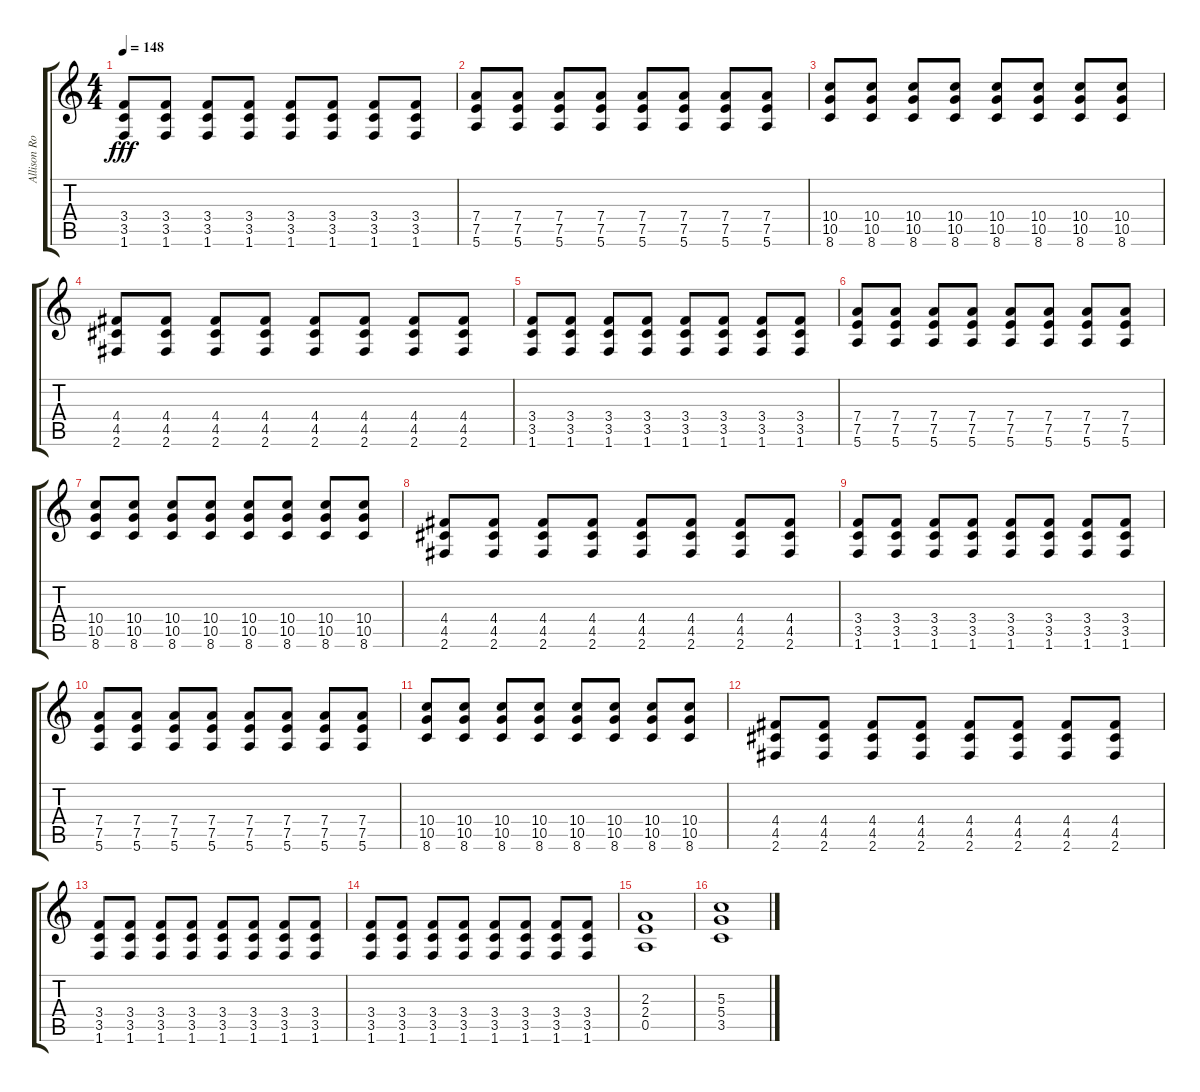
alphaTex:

\track ("Allison Robertson (rythm)" "Allison Ro") {instrument overdrivenguitar}
\staff {score tabs}
\tuning (E4 B3 G3 D3 A2 E2) {hide}
\ts (4 4)
\tempo 148
\clef g2
\ks c
(3.4 3.5 1.6).8{dy fff} (3.4 3.5 1.6).8 (3.4 3.5 1.6).8 (3.4 3.5 1.6).8 (3.4 3.5 1.6).8 (3.4 3.5 1.6).8 (3.4 3.5 1.6).8 (3.4 3.5 1.6).8 |
(7.4 7.5 5.6).8 (7.4 7.5 5.6).8 (7.4 7.5 5.6).8 (7.4 7.5 5.6).8 (7.4 7.5 5.6).8 (7.4 7.5 5.6).8 (7.4 7.5 5.6).8 (7.4 7.5 5.6).8 |
(10.4 10.5 8.6).8 (10.4 10.5 8.6).8 (10.4 10.5 8.6).8 (10.4 10.5 8.6).8 (10.4 10.5 8.6).8 (10.4 10.5 8.6).8 (10.4 10.5 8.6).8 (10.4 10.5 8.6).8 |
(4.4 4.5 2.6).8 (4.4 4.5 2.6).8 (4.4 4.5 2.6).8 (4.4 4.5 2.6).8 (4.4 4.5 2.6).8 (4.4 4.5 2.6).8 (4.4 4.5 2.6).8 (4.4 4.5 2.6).8 |
(3.4 3.5 1.6).8 (3.4 3.5 1.6).8 (3.4 3.5 1.6).8 (3.4 3.5 1.6).8 (3.4 3.5 1.6).8 (3.4 3.5 1.6).8 (3.4 3.5 1.6).8 (3.4 3.5 1.6).8 |
(7.4 7.5 5.6).8 (7.4 7.5 5.6).8 (7.4 7.5 5.6).8 (7.4 7.5 5.6).8 (7.4 7.5 5.6).8 (7.4 7.5 5.6).8 (7.4 7.5 5.6).8 (7.4 7.5 5.6).8 |
(10.4 10.5 8.6).8 (10.4 10.5 8.6).8 (10.4 10.5 8.6).8 (10.4 10.5 8.6).8 (10.4 10.5 8.6).8 (10.4 10.5 8.6).8 (10.4 10.5 8.6).8 (10.4 10.5 8.6).8 |
(4.4 4.5 2.6).8 (4.4 4.5 2.6).8 (4.4 4.5 2.6).8 (4.4 4.5 2.6).8 (4.4 4.5 2.6).8 (4.4 4.5 2.6).8 (4.4 4.5 2.6).8 (4.4 4.5 2.6).8 |
(3.4 3.5 1.6).8 (3.4 3.5 1.6).8 (3.4 3.5 1.6).8 (3.4 3.5 1.6).8 (3.4 3.5 1.6).8 (3.4 3.5 1.6).8 (3.4 3.5 1.6).8 (3.4 3.5 1.6).8 |
(7.4 7.5 5.6).8 (7.4 7.5 5.6).8 (7.4 7.5 5.6).8 (7.4 7.5 5.6).8 (7.4 7.5 5.6).8 (7.4 7.5 5.6).8 (7.4 7.5 5.6).8 (7.4 7.5 5.6).8 |
(10.4 10.5 8.6).8 (10.4 10.5 8.6).8 (10.4 10.5 8.6).8 (10.4 10.5 8.6).8 (10.4 10.5 8.6).8 (10.4 10.5 8.6).8 (10.4 10.5 8.6).8 (10.4 10.5 8.6).8 |
(4.4 4.5 2.6).8 (4.4 4.5 2.6).8 (4.4 4.5 2.6).8 (4.4 4.5 2.6).8 (4.4 4.5 2.6).8 (4.4 4.5 2.6).8 (4.4 4.5 2.6).8 (4.4 4.5 2.6).8 |
(3.4 3.5 1.6).8 (3.4 3.5 1.6).8 (3.4 3.5 1.6).8 (3.4 3.5 1.6).8 (3.4 3.5 1.6).8 (3.4 3.5 1.6).8 (3.4 3.5 1.6).8 (3.4 3.5 1.6).8 |
(3.4 3.5 1.6).8 (3.4 3.5 1.6).8 (3.4 3.5 1.6).8 (3.4 3.5 1.6).8 (3.4 3.5 1.6).8 (3.4 3.5 1.6).8 (3.4 3.5 1.6).8 (3.4 3.5 1.6).8 |
(2.3 2.4 0.5).1 |
(5.3 5.4 3.5).1
